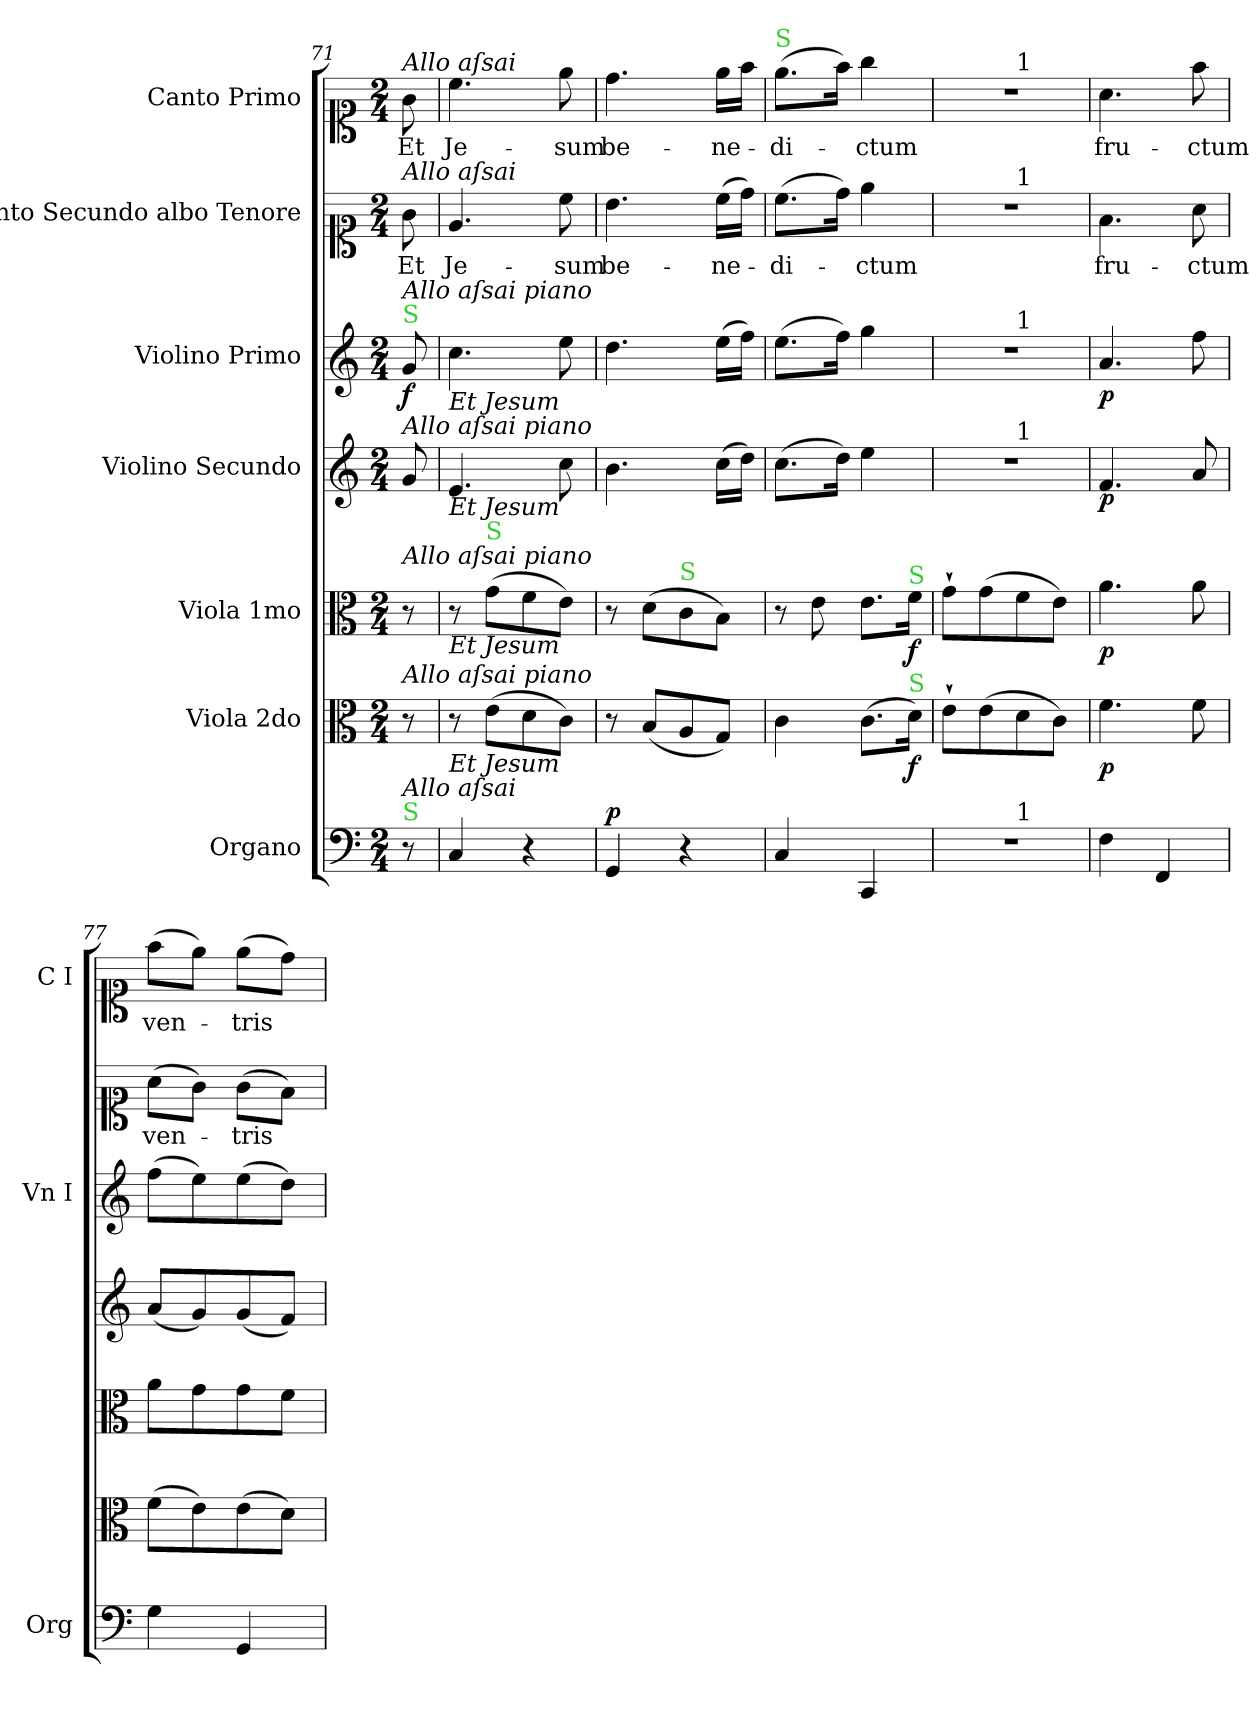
**kern	**dynam	**kern	**dynam	**kern	**dynam	**kern	**dynam	**kern	**dynam	**kern	**text	**kern	**text
*part7	*part7	*part6	*part6	*part5	*part5	*part4	*part4	*part3	*part3	*part2	*part2	*part1	*part1
*staff7	*staff7	*staff6	*staff6	*staff5	*staff5	*staff4	*staff4	*staff3	*staff3	*staff2	*staff2	*staff1	*staff1
*I"Organo	*	*I"Viola 2do	*	*I"Viola 1mo	*	*I"Violino Secundo	*	*I"Violino Primo	*	*I"Canto Secundo albo Tenore	*	*I"Canto Primo	*
*I'Org	*	*	*	*	*	*	*	*I'Vn I	*	*	*	*I'C I	*
*clefF4	*	*clefC3	*	*clefC3	*	*clefG2	*	*clefG2	*	*clefC1	*	*clefC1	*
*k[]	*	*k[]	*	*k[]	*	*k[]	*	*k[]	*	*k[]	*	*k[]	*
*C:	*	*C:	*	*C:	*	*C:	*	*C:	*	*C:	*	*C:	*
*M2/4	*	*M2/4	*	*M2/4	*	*M2/4	*	*M2/4	*	*M2/4	*	*M2/4	*
=71	=71	=71	=71	=71	=71	=71	=71	=71	=71	=71	=71	=71	=71
!	!	!	!	!	!	!	!	!	!	!	!	!LO:TX:a:i:t=Allo aſsai	!
!	!	!	!	!	!	!	!	!	!	!LO:TX:a:i:t=Allo aſsai	!	!	!
!	!	!	!	!	!	!	!	!LO:TX:a:color=limegreen:t=S	!	!	!	!	!
!	!	!	!	!	!	!	!	!LO:TX:a:i:t=Allo aſsai piano	!	!	!	!	!
!	!	!	!	!	!	!LO:TX:a:i:t=Allo aſsai piano	!	!	!	!	!	!	!
!	!	!	!	!LO:TX:a:i:t=Allo aſsai piano	!	!	!	!	!	!	!	!	!
!	!	!LO:TX:a:i:t=Allo aſsai piano	!	!	!	!	!	!	!	!	!	!	!
!LO:TX:a:color=limegreen:t=S	!	!	!	!	!	!	!	!	!	!	!	!	!
!LO:TX:a:i:t=Allo aſsai	!	!	!	!	!	!	!	!	!	!	!	!	!
!	!	!	!	!	!	!	!	!	!LO:DY:b	!	!	!	!
8r	.	8r	.	8r	.	8g/	.	8g/	f	8g\	Et	8g\	Et
=72	=72	=72	=72	=72	=72	=72	=72	=72	=72	=72	=72	=72	=72
!	!	!	!	!	!	!	!	!LO:TX:b:i:t=Et Jesum	!	!	!	!	!
!	!	!	!	!	!	!LO:TX:b:i:t=Et Jesum	!	!	!	!	!	!	!
!	!	!	!	!LO:TX:b:i:t=Et Jesum	!	!	!	!	!	!	!	!	!
!	!	!LO:TX:b:i:t=Et Jesum	!	!	!	!	!	!	!	!	!	!	!
4C/	.	8r	.	8r	.	4.e/	.	4.cc\	.	4.e/	Je-	4.cc\	Je-
!	!	!	!	!LO:TX:a:color=limegreen:t=S	!	!	!	!	!	!	!	!	!
.	.	(8e\L	.	(8g\L	.	.	.	.	.	.	.	.	.
4r	.	8d\	.	8f\	.	.	.	.	.	.	.	.	.
.	.	8c\J)	.	8e\J)	.	8cc\	.	8ee\	.	8cc\	-sum	8ee\	-sum
=73	=73	=73	=73	=73	=73	=73	=73	=73	=73	=73	=73	=73	=73
!	!LO:DY:a	!	!	!	!	!	!	!	!	!	!	!	!
4GG/	p	8r	.	8r	.	4.b\	.	4.dd\	.	4.b\	be-	4.dd\	be-
.	.	(8B/L	.	(8d\L	.	.	.	.	.	.	.	.	.
!	!	!	!	!LO:TX:a:color=limegreen:t=S	!	!	!	!	!	!	!	!	!
4r	.	8A/	.	8c\	.	.	.	.	.	.	.	.	.
.	.	8G/J)	.	8B\J)	.	(16cc\LL	.	(16ee\LL	.	(16cc\LL	-ne-	16ee\LL	-ne-
.	.	.	.	.	.	16dd\JJ)	.	16ff\JJ)	.	16dd\JJ)	.	16ff\JJ	.
=74	=74	=74	=74	=74	=74	=74	=74	=74	=74	=74	=74	=74	=74
!	!	!	!	!	!	!	!	!	!	!	!	!LO:TX:a:color=limegreen:t=S	!
4C/	.	4c\	.	8r	.	(8.cc\L	.	(8.ee\L	.	(8.cc\L	-di-	(8.ee\L	-di-
.	.	.	.	8e\	.	.	.	.	.	.	.	.	.
.	.	.	.	.	.	16dd\Jk)	.	16ff\Jk)	.	16dd\Jk)	.	16ff\Jk)	.
4CC/	.	(8.c\L	.	8.e\L	.	4ee\	.	4gg\	.	4ee\	-ctum	4gg\	-ctum
!	!	!	!	!LO:TX:a:color=limegreen:t=S	!	!	!	!	!	!	!	!	!
!	!	!LO:TX:a:color=limegreen:t=S	!	!	!	!	!	!	!	!	!	!	!
!	!	!	!LO:DY:b	!	!LO:DY:b	!	!	!	!	!	!	!	!
.	.	16d\Jk)	f	16f\Jk	f	.	.	.	.	.	.	.	.
=75	=75	=75	=75	=75	=75	=75	=75	=75	=75	=75	=75	=75	=75
!	!	!	!	!	!	!	!	!	!	!	!	!LO:TX:a:color=limegreen:t=S	!
!	!	!	!	!	!	!	!	!	!	!LO:TX:a:color=limegreen:t=S	!	!	!
!	!	!	!	!	!	!	!	!LO:TX:a:color=limegreen:t=S	!	!	!	!	!
!	!	!	!	!	!	!LO:TX:a:color=limegreen:t=S	!	!	!	!	!	!	!
!LO:TX:a:color=limegreen:t=S	!	!	!	!	!	!	!	!	!	!	!	!	!
*^	*	*	*	*	*	*^	*	*^	*	*^	*	*^	*
2r	4ryy	.	8e`\L	.	8g`\L	.	2r	4ryy	.	2r	4ryy	.	2r	4ryy	.	2r	4ryy	.
.	.	.	(8e\	.	(8g\	.	.	.	.	.	.	.	.	.	.	.	.	.
!	!	!	!	!	!	!	!	!	!	!	!	!	!	!	!	!	!LO:TX:a:t=1	!
!	!	!	!	!	!	!	!	!	!	!	!	!	!	!LO:TX:a:t=1	!	!	!	!
!	!	!	!	!	!	!	!	!	!	!	!LO:TX:a:t=1	!	!	!	!	!	!	!
!	!	!	!	!	!	!	!	!LO:TX:a:t=1	!	!	!	!	!	!	!	!	!	!
!	!LO:TX:a:t=1	!	!	!	!	!	!	!	!	!	!	!	!	!	!	!	!	!
.	4ryy	.	8d\	.	8f\	.	.	4ryy	.	.	4ryy	.	.	4ryy	.	.	4ryy	.
.	.	.	8c\J)	.	8e\J)	.	.	.	.	.	.	.	.	.	.	.	.	.
=76	=76	=76	=76	=76	=76	=76	=76	=76	=76	=76	=76	=76	=76	=76	=76	=76	=76	=76
!	!	!	!	!LO:DY:b	!	!LO:DY:b	!	!	!LO:DY:b	!	!	!LO:DY:b	!	!	!	!	!	!
*	*	*	*	*	*	*	*v	*v	*	*	*	*	*v	*v	*	*v	*v	*
*v	*v	*	*	*	*	*	*	*	*v	*v	*	*	*	*	*
4F\	.	4.f\	p	4.a\	p	4.f/	p	4.a/	p	4.f\	fru-	4.a\	fru-
4FF/	.	.	.	.	.	.	.	.	.	.	.	.	.
.	.	8f\	.	8a\	.	8a/	.	8ff\	.	8a\	-ctum	8ff\	-ctum
=77	=77	=77	=77	=77	=77	=77	=77	=77	=77	=77	=77	=77	=77
4G\	.	(8f\L	.	8a\L	.	(8a/L	.	(8ff\L	.	(8a\L	ven-	(8ff\L	ven-
.	.	8e\)	.	8g\	.	8g/)	.	8ee\)	.	8g\J)	.	8ee\J)	.
4GG/	.	(8e\	.	8g\	.	(8g/	.	(8ee\	.	(8g\L	-tris	(8ee\L	-tris
.	.	8d\J)	.	8f\J	.	8f/J)	.	8dd\J)	.	8f\J)	.	8dd\J)	.
=	=	=	=	=	=	=	=	=	=	=	=	=	=
*-	*-	*-	*-	*-	*-	*-	*-	*-	*-	*-	*-	*-	*-
